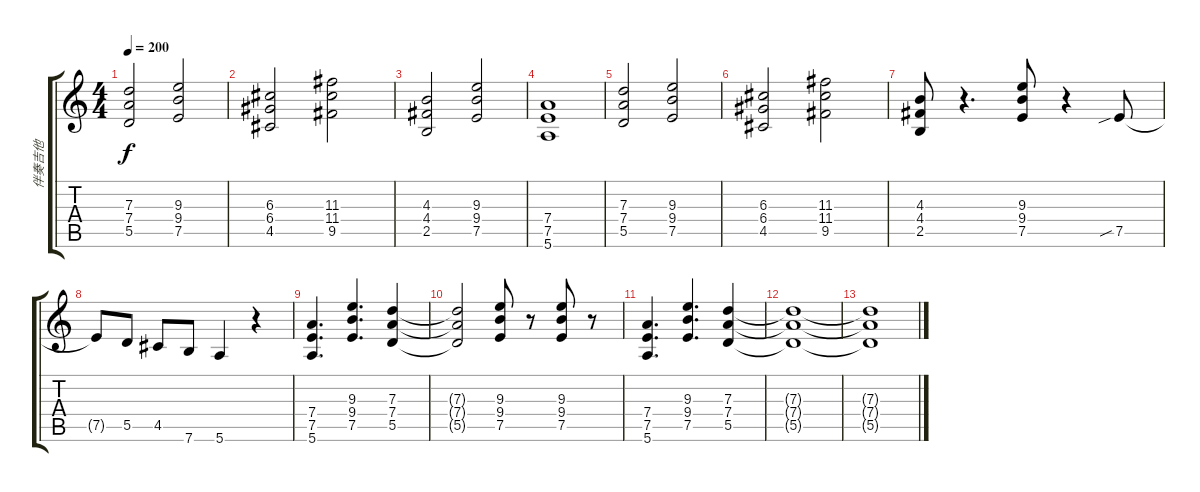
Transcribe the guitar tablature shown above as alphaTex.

\track ("伴奏吉他" "伴奏吉他") {instrument overdrivenguitar}
\staff {score tabs}
\tuning (E4 B3 G3 D3 A2 E2) {hide}
\ts (4 4)
\tempo 200
\clef g2
\ks c
(7.3 7.4 5.5).2{dy f} (9.3 9.4 7.5).2 |
(6.3 6.4 4.5).2 (11.3 11.4 9.5).2 |
(4.3 4.4 2.5).2 (9.3 9.4 7.5).2 |
(7.4 7.5 5.6).1 |
(7.3 7.4 5.5).2 (9.3 9.4 7.5).2 |
(6.3 6.4 4.5).2 (11.3 11.4 9.5).2 |
(4.3 4.4 2.5).8 r.4{d} (9.3 9.4 7.5).8 r.4 7.5{sib}.8 |
7.5{t}.8 5.5.8 4.5.8 7.6.8 5.6.4 r.4 |
(7.4 7.5 5.6).4{d} (9.3 9.4 7.5).4{d} (7.3 7.4 5.5).4 |
(7.3{t} 7.4{t} 5.5{t}).2 (9.3 9.4 7.5).8 r.8 (9.3 9.4 7.5).8 r.8 |
(7.4 7.5 5.6).4{d} (9.3 9.4 7.5).4{d} (7.3 7.4 5.5).4 |
(7.3{t} 7.4{t} 5.5{t}).1 |
(7.3{t} 7.4{t} 5.5{t}).1
